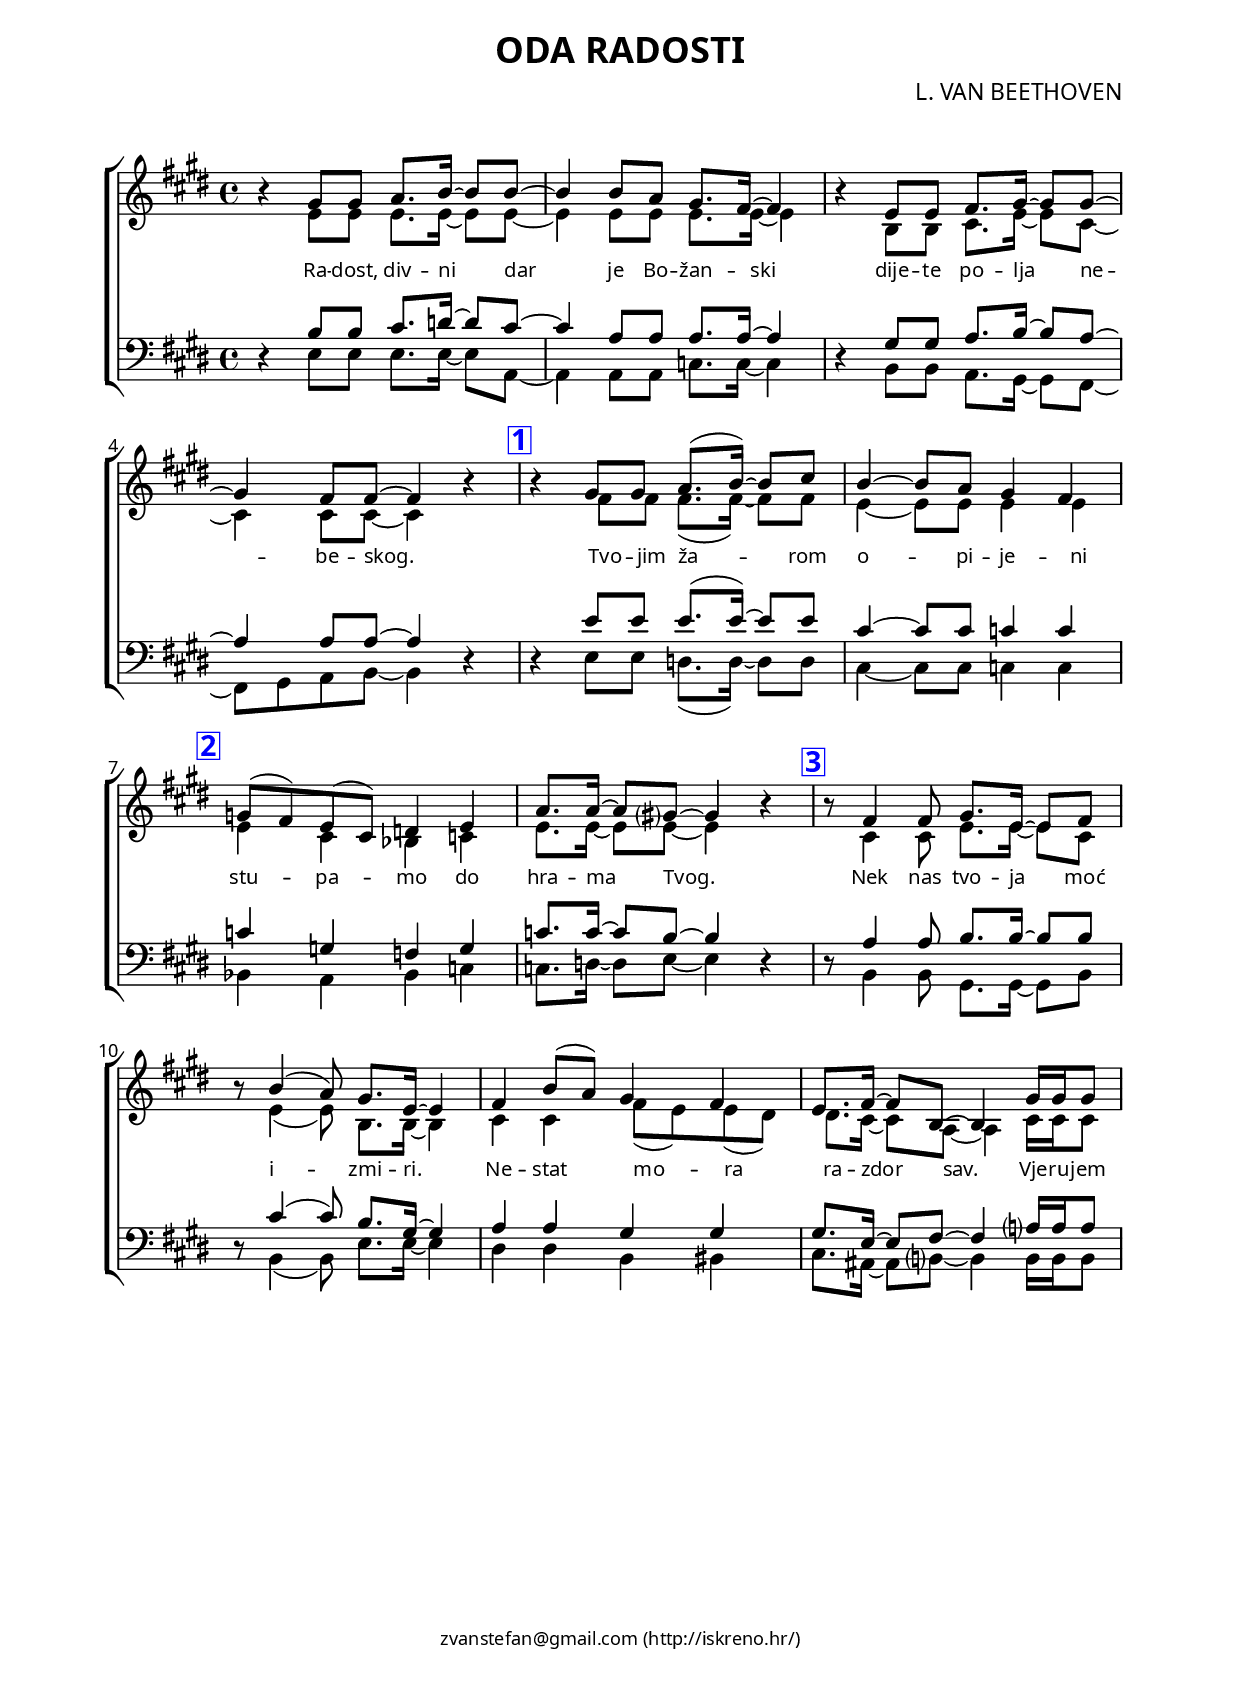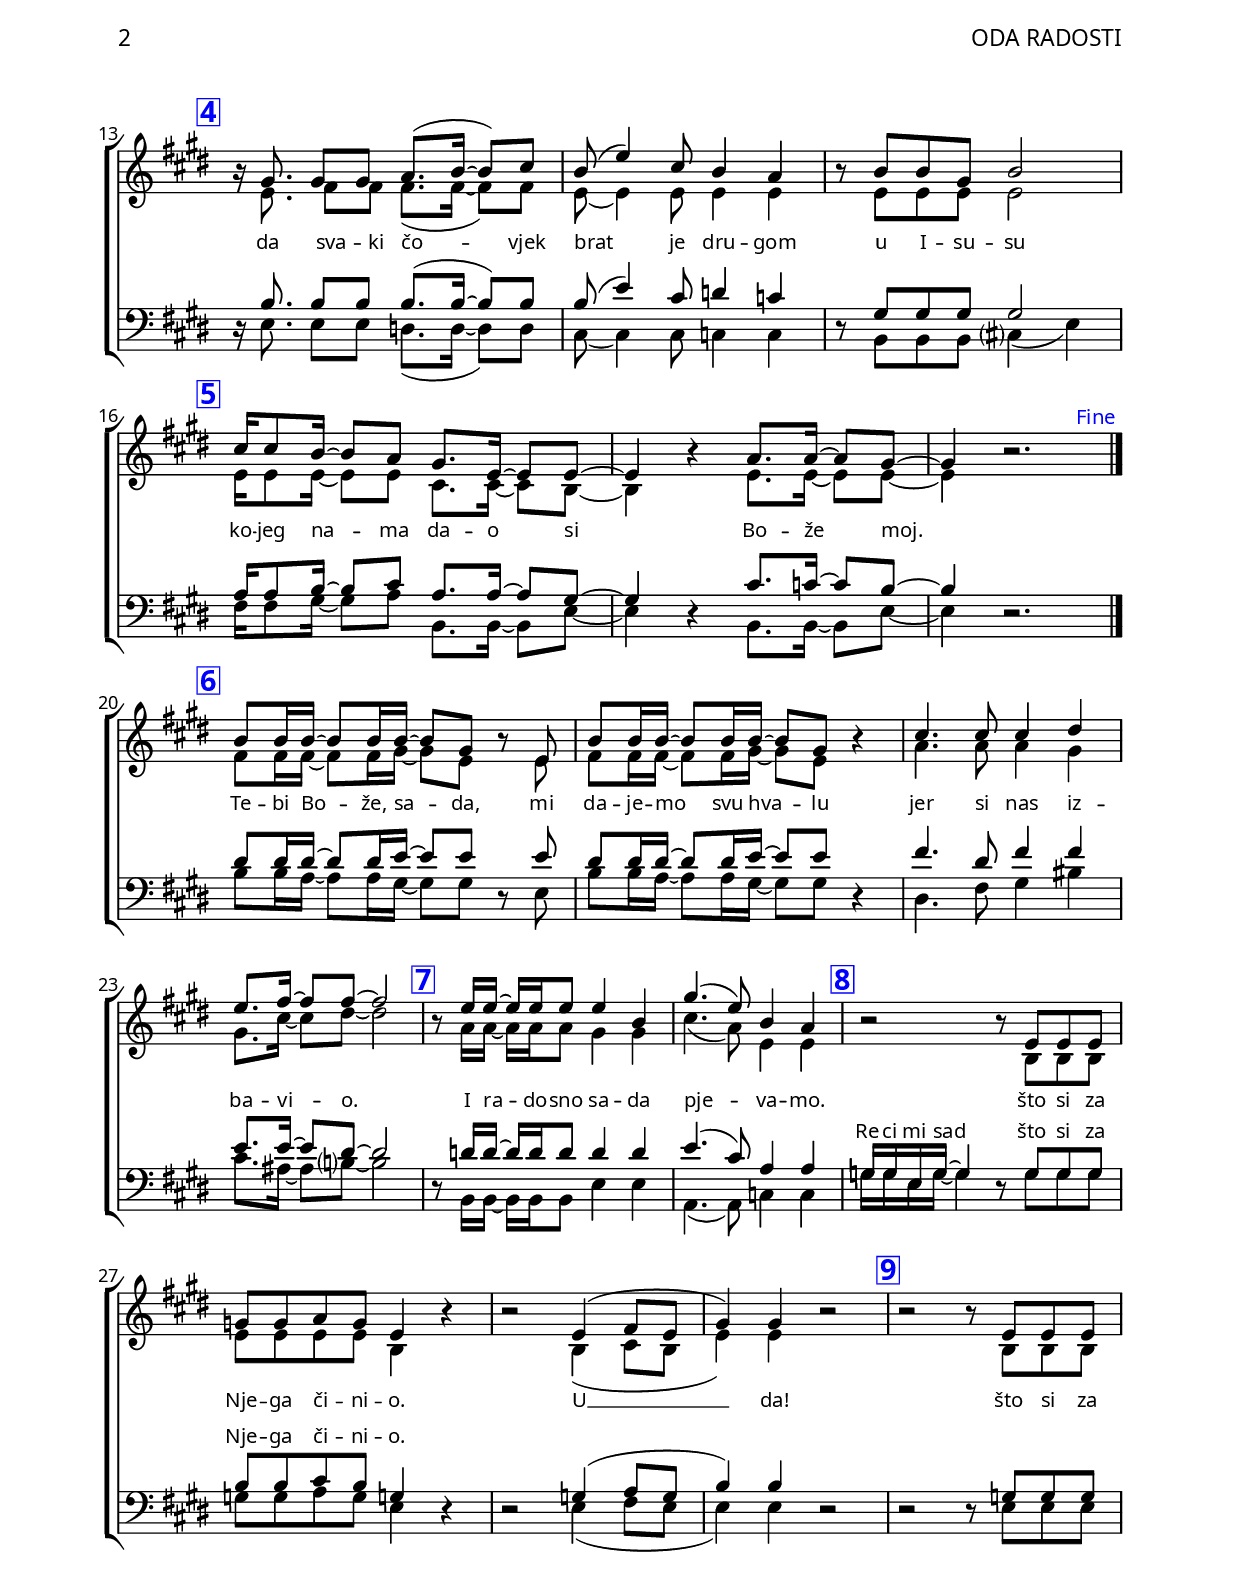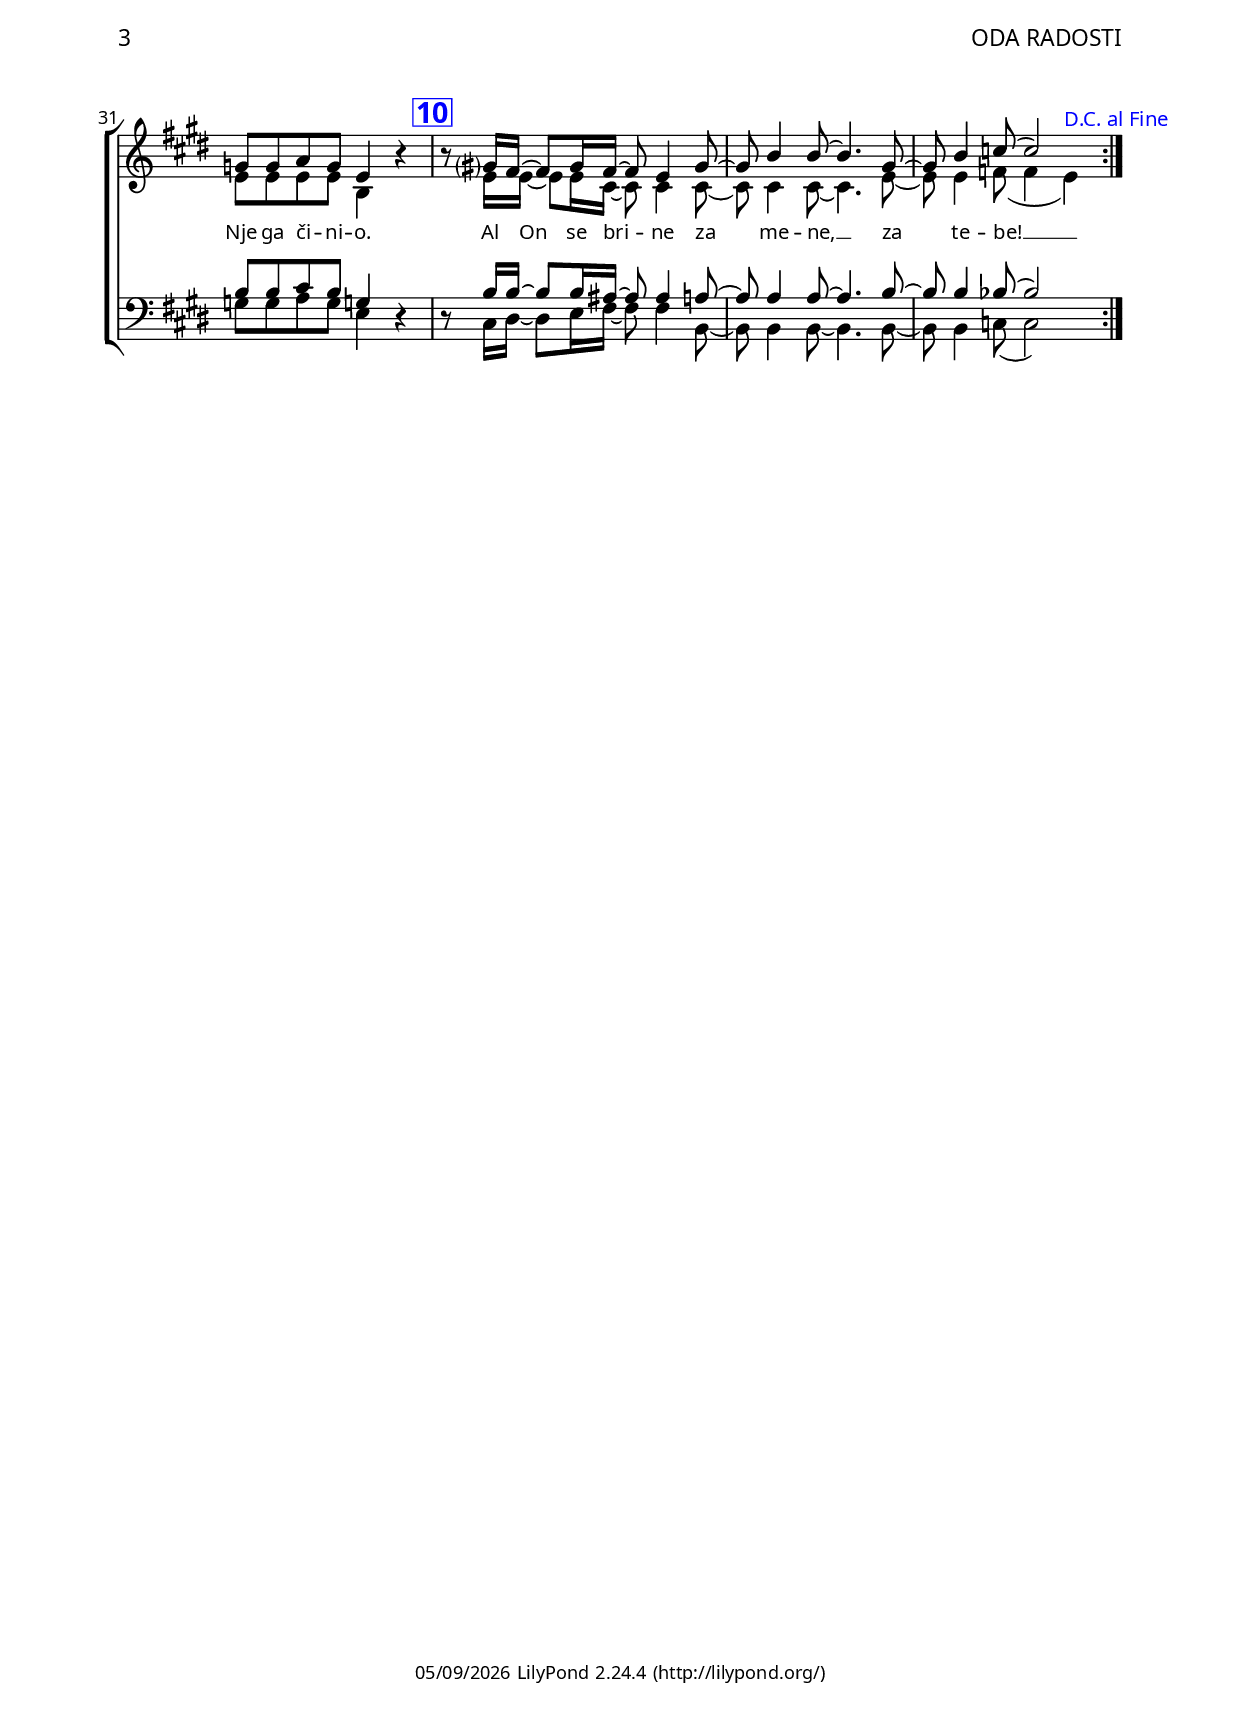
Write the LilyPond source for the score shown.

\version "2.16.0"
\include "deutsch.ly"

\header {
  title = "ODA RADOSTI"
  composer = "L. VAN BEETHOVEN"
  arranger = ""
  subtitle = ""
}

\include "../config.ly"
%% version 24/04/2012
%% for lilypond 2.16 or higher

%% some utility functions
#(define (name-of music)
 (ly:music-property music 'name))
 
#(define (good-music? music)
   (and (not (eq? 'Music (name-of music)))
        (or (pair? (ly:music-property music 'elements))
            (ly:music? (ly:music-property music 'element))
            (pair? (ly:music-property music 'articulations)))))
 
#(define (noteEvent? music)
(eq? (name-of music) 'NoteEvent))
 
#(define (has-notes? music)
"Return true if there is at least one note in `music, false otherwise."
(let ((found? #f))
  (let loop ((evt music))
    (cond (found?)    ; do nothing : stop loop
          ((noteEvent? evt)(set! found? #t))
          (else       ; search deeper
            (let ((e (ly:music-property evt 'element))
                  (es (ly:music-property evt 'elements)))
              (if (ly:music? e) (loop e))
              (while (and (pair? es)(not found?))
                (begin
                  (loop (car es))
                  (set! es (cdr es))))))))
 found?))
 
#(define (expand-q-chords music); for q chords : see chord-repetition-init.ly
(expand-repeat-chords! (list 'rhythmic-event) music))

#(define-macro (add! lst elt)
"Add element `elt to the list `lst."
`(set! ,lst (append ,lst (list ,elt))))

#(define (first-event-is-note music)
"Explore the first containers for the very first event and return true only if
this event is a note."
(let ((res #f))
  (let loop ((evt music))
    (if (not res)
     (case (name-of evt) 
       ((NoteEvent) (set! res #t))
       ((EventChord) (set! res (has-notes? evt)))  
       (else 
          (let ((e (ly:music-property evt 'element))
                (es (ly:music-property evt 'elements)))
            (if (ly:music? e)(loop e))
            (if (pair? es)(loop (car es)))))))) ; only first elt
  res))

#(define (clean-music mus)
"Try to reduce the number of sequential music"
(let ((name (ly:music-property mus 'name)))
  (cond
    ((eq? name 'SequentialMusic)
       (ly:music-set-property! mus 'elements (fold-right
          (lambda (evt prev-list)
            (if (eq? (ly:music-property evt 'name) 'SequentialMusic)
              (append (ly:music-property (clean-music evt) 'elements) prev-list)
              (cons (clean-music evt) prev-list)))
          '()
          (ly:music-property mus 'elements))))
    ((eq? name 'SimultaneousMusic)
       (ly:music-set-property! mus 'elements
                (map clean-music (ly:music-property mus 'elements))))
    ((memq name (list 'RelativeOctaveMusic 'UnrelativableMusic))
         (ly:music-set-property! mus 'element (clean-music
                  (ly:music-property mus 'element)))))
 mus))

%%%%%%%%%%%%%%%%%%%%%%%%%%%%% changePitch %%%%%%%%%%%%%%%%%%%%%%%%%%%%%%
#(define cPInsertInPattern (gensym))
#(define cPSamePitch (gensym))
#(define cPSamePitchEnd (gensym))

#(define (make-notes-list music)
"Make a list with each element of one of this type
  1- a note, a chord, a rest, a skip
  2- #f : it will indicate that the next element is of type 3
  3- some music added with \\insert function, inside the `newnotes
     parameter of the \\changePitch function."
(let ((res '()))     ; the list to fill
  (define (fill-notes-list evt)
    (let ((tags (ly:music-property evt 'tags)))
      (cond 
        ((memq cPInsertInPattern tags)        ; a music added by \insert
            (ly:music-set-property! evt 'tags
                          (delq cPInsertInPattern tags)); remove the tag
            (add! res #f)          ; #f will indicate that next elt is
            (add! res evt))        ; an \insert music
         ((memq (name-of evt)(list 
                  'EventChord 'NoteEvent 'RestEvent 'SkipEvent 'SkipMusic))
            (add! res evt))
         (else
          (let ((elt (ly:music-property evt 'element))
                (elts (ly:music-property evt 'elements)))
            (if (ly:music? elt) (fill-notes-list elt))
            (if (pair? elts)(for-each fill-notes-list elts)))))))
(fill-notes-list music)
res))

%%%%%%%%%%%%  used inside change-pitch
#(define-macro (add-insert-music! music-list)
"Check if an element is #f and if so, add the following element to the list"
`(while (and (pair? notes-list)            ; (car notes-list) = #f means next
             (not (car notes-list)))       ;  elt is an \insert music
  (begin (add! ,music-list (cadr notes-list))
         (set! skip-notnote-event? #t)   ; will skip all datas before next note
         (set! notes-list (cddr notes-list)))))
%%%%%%%%%%%%  used inside the inner function change-one-note
#(define (copy-duration from to)  ; from and to as EventChord or NoteEvent
(let ((max-dur #f)); in theory, 2 notes in a chord can have a different duration
  (music-map (lambda (x)            ; get main duration from `from
              (let ((dur (ly:music-property x 'duration)))
               (if (and (ly:duration? dur)
                        (or (not max-dur)
                            (ly:duration<? max-dur dur))); take the greater
                 (set! max-dur dur))
                 x))
              from)
  (music-map (lambda (x)            ; set duration to `to
               (if (ly:duration? (ly:music-property x 'duration))
                  (ly:music-set-property! x 'duration max-dur))
               x)
             to)))

#(define (copy-arti from to) ; from and to as EventChord or NoteEvent
(let* ((es-from (ly:music-property from 'elements))
       (es-to (ly:music-property to 'elements))
       (arti-from (if (null? es-from) 
                    (ly:music-property from 'articulations)
                    (filter 
                      (lambda(x)
                        (not (ly:duration? (ly:music-property x 'duration))))
                      es-from))))
  (if (null? es-to)                       ; NoteEvent
    (ly:music-set-property! to 'articulations  
              (append (ly:music-property to 'articulations) arti-from))
    (ly:music-set-property! to 'elements  ; EventChord
              (append es-to arti-from)))
  ; copy also 'tags and 'to-relative-callback            
  (ly:music-set-property! to 'tags 
    (append (ly:music-property from 'tags)(ly:music-property to 'tags)))
   (if (null? es-to) 
      (ly:music-set-property! to 'to-relative-callback 
          (ly:music-property from 'to-relative-callback))
      (begin
        (ly:music-set-property! to 'to-relative-callback 
            ly:music-sequence::event-chord-relative-callback)
        (ly:music-set-property! (car es-to) 'to-relative-callback
            (ly:music-property from 'to-relative-callback))))
    ))

%% del-arti is called for all notes but the first of a \samePitch section. 
#(define (del-arti note-or-chord)
(ly:music-set-property! note-or-chord 'articulations '())
(ly:music-set-property! note-or-chord 'elements 
  (filter (lambda(x) 
              (and (ly:duration? (ly:music-property x 'duration))
                   (ly:music-set-property! x 'articulations '())))
          (ly:music-property note-or-chord 'elements)));; can be empty
(music-map  ;; del all caution accidentals
  (lambda(x)(if (eq? (name-of x) 'NoteEvent) 
               (ly:music-set-property! x 'force-accidental #f))
             x)
  note-or-chord))

#(define (change-pitch pattern newnotes)
"The scheme function of \\changePitch.`pattern and `newnotes are music.
`pattern must contain at least 1 note."
(let ((notes-list (make-notes-list newnotes)) ; see (make-notes-list)
      (seq-list '())                          ; list of transformed patterns
      (skip-notnote-event? #f) ; set when a skip or \insert is found in newnotes
      (same-pitch-section? #f) ; set for a \samePitch section in pattern
      (must-filter #f))        ; set when filter good-music? has to be called
  (define (change-one-note note res)  ; note = EventChord NoteEvent, res = list
    (cond
      ((null? notes-list)             ; if notes-list is empty
        (set! must-filter #t)         ; returns an undefined music that we
        (make-music 'Music))          ; will have to filter.
      (else (let ((x (car notes-list)))
        (case (name-of x)
            ((or EventChord NoteEvent RestEvent)
                (if same-pitch-section? ; the same x will be used several times
                                   (set! x (del-arti (ly:music-deep-copy x))))
                (copy-duration note x)
                (copy-arti note x)
                (let ((tags (ly:music-property x 'tags)))
                  (cond               ; are we in a \samePitch section ?
                    ((memq cPSamePitch tags)    ; yes, first,remove the tag
                       (ly:music-set-property! x 'tags (delq cPSamePitch tags))
                       (set! same-pitch-section? #t)) ; then set the flag
                    ((memq cPSamePitchEnd tags) ; last note of \samePitch
                       (ly:music-set-property! x 'tags
                                      (delq cPSamePitchEnd tags))
                       (set! same-pitch-section? #f)       ; unset the flag
                       (set! notes-list (cdr notes-list))) ; next new note
                    (else (set! notes-list (cdr notes-list)))))
                 (set! skip-notnote-event? #f); \insert and \skip will delete
                              ; all datas between 2 notes, so stop this here.
                 (add! res x) ; add the modified note                       
                 (add-insert-music! res))  ; is there \insert music ?      
            ((SkipEvent)     ; the new evt was a \skip : nothing will be
                (set! skip-notnote-event? #t)  ; added until a new note is
                (set! notes-list (cdr notes-list))))))); found in pattern
        res)
  (define (change-one-pattern pat)
   (let ((res '()))        ; the container (a list) for the modified evts
    (let loop ((evt pat))
      (cond 
        ((memq (name-of evt)(list 'NoteEvent 'EventChord))
          (set! res (change-one-note evt res)))
        ((or (ly:duration? (ly:music-property evt 'duration))
             (not (has-notes? evt)))
          (if (not (or skip-notnote-event? (null? notes-list))) (add! res evt)))
        (else
          (let ((e (ly:music-property evt 'element))
                (es (ly:music-property evt 'elements))
                (save-res res))
           (if (ly:music? e)(ly:music-set-property! evt 'element (begin
              (set! res (change-one-pattern e))
              (case (length res)
                ((0) (set! must-filter #t)  ; we'll have to
                     res)                   ; filter pat
                ((1) (car res))
                (else (make-sequential-music res))))))
           (if (pair? es)(ly:music-set-property! evt 'elements (begin
              (set! res '())
              (for-each loop es)
              res)))
           (set! res save-res)
           (add! res evt))))
          res)))    ; return the container with the modified list                 
    ;;;;; end of change-one-pattern and beginning of the main function ;;;;;
   (add-insert-music! seq-list)     ; if notes-list begins with an \insert music
   (while (pair? notes-list)
     (let ((evt (car notes-list)))  ; deals first with a special case :
       (if (and evt                                 ; first elt of notes-list
               (eq? 'SkipEvent (name-of evt))       ; is a \skip ? and pattern
               (not (first-event-is-note pattern))) ; is not beginning by a note
          (begin (set! skip-notnote-event? #t)  ; skip all datas before the very
                 (set! notes-list (cdr notes-list)); first note of the pattern.
                 (add-insert-music! seq-list))) ;check then for an \insert music
         ;; now, do the staff : change each notes of pattern with a new pitch ;;
       (let ((new-es (change-one-pattern (ly:music-deep-copy pattern))))
         (if must-filter (set! new-es (filter good-music? new-es)))
         (set! seq-list (append seq-list new-es)) ; add transformed pattern
         (if (> (length notes-list) 2)    ; case here of a \skip then an \insert
            (let ((elt1 (car notes-list))     ; a \skip ?
                  (elt2 (cadr notes-list)))   ; if #f then elt3 = \insert music
               (if (and elt1 (eq? 'SkipEvent (name-of elt1)) (not elt2))
                 (begin  ; the \insert music will be placed between the end of 
                   (set! notes-list (cdr notes-list)) ; the current pattern and 
                   (add-insert-music! seq-list))))))  ; before the next pattern.
         (set! skip-notnote-event? #f)))        ; ready now for the next loop...

   (let ((relativize (lambda(m)
            (let* ((clean-newnotes (clean-music newnotes))
                   (name (name-of clean-newnotes)))
                (if (memq name (list 'RelativeOctaveMusic 'UnrelativableMusic))
                   (make-music name 'element m)
                   m)))))
     (case (length seq-list)
        ((0) (make-music 'Music 'void #t))
        ((1) (relativize (car seq-list)))
        (else (relativize (clean-music (make-sequential-music seq-list))))))))

changePitch = #(define-music-function (parser location pattern newnotes)
                                                          (ly:music? ly:music?)
"Change each notes in `pattern by the notes (or rests) given in `newnotes.
If count of events doesn't match, pattern is duplicated repeatedly or truncate."
(let* ((expand-q (lambda (music) (expand-repeat-chords!
			    (cons 'rhythmic-event (ly:parser-lookup parser '$chord-repeat-events))
			    music)))
       (pattern (expand-q pattern))
       (newnotes (expand-q newnotes)))
(if (has-notes? pattern)               ; avoid endless loops ...
  (change-pitch pattern newnotes)
  pattern)))
%%%%%%%%%%%%%%%%%%%%%%%%%%%%%%%%%%%%%%%%%%%%%%%%%%%%%%%%%%%%%%%%%%%%%%%%%%%%%%%%
%% enhancement functions, working with \changePitch pattern newnotes

samePitch = #(define-music-function (parser location music) (ly:music?)
"Inside the `pattern parameter of the \\changePitch function, you can group
some notes by calling this function. All grouped notes will have the same pitch,
according to the current note of the `newnotes parameter of \\changePitch."
(let((first-note #f)
     (last-note #f))
  (map-some-music
    (lambda (x)
      (case (name-of x)
        ((or NoteEvent EventChord)
           (if (not first-note)
             (begin
               (set! first-note x)
               (ly:music-set-property! x 'to-relative-callback '()))
             (ly:music-set-property! x 'to-relative-callback ; avoid octave pbs
                (lambda (x p)                                ; in \relative mode
                    (ly:prob-set-property! x 'pitch p)
                    p)))
           (ly:music-set-property! x 'tags (cons
                   cPSamePitch  ; add tag cPSamePitch to x
                   (ly:music-property x 'tags)))
           (set! last-note x)   ; save the note x
           x)
        (else #f)))
    music)
  (if last-note              ; the last saved EventChord
     (ly:music-set-property! last-note 'tags (cons
           cPSamePitchEnd    ; add cPSamePitchEnd tag, delete cPSamePitch tag
           (delq cPSamePitch (ly:music-property last-note 'tags)))))
  music))

absolute = #(define-music-function (parser location music) (ly:music?)
"Make `music unrelativable. To use inside a \\samePitch function in relative
mode."
(make-music 'UnrelativableMusic 'element music))

insert = #(define-music-function (parser location music) (ly:music?)
"Using this function inside the `newnotes parameter of the \\changePitch
function, allow you to insert and remplace by `music, all music between one note
and his following, in the `pattern parameter of \\changePitch, ."
#{ \tag #cPInsertInPattern $music #})

%%%%%%%
%{ #(define (n-copy n music)
(if (< n 2)
  music
 (make-sequential-music (map
    (lambda (x)(ly:music-deep-copy music))
    (make-list n))))) %}

#(define (n-copy n music)
(cond
  ((> n 1) (make-sequential-music (map (lambda (x)(ly:music-deep-copy music))
                                       (make-list n))))
  ((= n 1) music)
  (else (make-music 'Music 'void #t))))

nCopy = #(define-music-function (parser location n music)(integer? ly:music?)
(n-copy n music))

%% same effect as { \repeat unfold n s } but \nSkip works inside the `newnotes
%% parameter of \changePitch.
nSkip = #(define-music-function (parser location n)(integer?)
"Return \\skip \\skip \\skip ... n times."
#{
  \nCopy #n s
#})
%%%%%%%%%%%%%%%%%%%%%%%%%%%%%%%%%%%%%%%%%%%%%%%%%%%%%%%%%%%%%%%%%%%%%%%%%%%%%%%%
%% shortcuts

patI ={ c8.  c16}      % default values for patI and patII, if the user do not
patII ={ c4.  c8}      % define them, before using \cPI and \cPII

cPI = #(define-music-function (parser location newnotes) (ly:music?)
#{
	\changePitch \patI $newnotes
#})

cPII = #(define-music-function (parser location newnotes) (ly:music?)
#{
	\changePitch \patII $newnotes
#})

#(define cP changePitch)

%%%%%%%%%%%%%%%%%%%%%%%%%%%%%%%%%%%%%%%%%%%%%%%%%%%%%%%%%%%%%%%%%%%%%%%%%%%%%%%


\paper {
  oddHeaderMarkup = \markup {
    \fill-line
    {
      \on-the-fly #not-first-page \fromproperty #'page:page-number-string
      %% left
      " "
      %% center
      \on-the-fly #not-first-page \override #'(font-name . "JohnSans White Pro") \fromproperty #'header:title
      %% right
    }
  }
  
  evenHeaderMarkup = \oddHeaderMarkup
} 

global = { 
  #(set-accidental-style 'modern-voice-cautionary 'Score)
  \compressFullBarRests
}

sopran = \relative c'' {
  \key e \major
  r4 gis8 gis a8. h16 ~ h8 h8 ~ |
  h4 h8 a gis8. fis16 ~ fis4 |
  r4 e8 e fis8. gis16 ~ gis8 gis ~ |
  gis4 fis8 fis ~ fis4 r |
  \mark \default
  r4 gis8 gis a8.( h16 ) ~ h8 cis |
  h4 ~ h8 a gis4 fis |
}
sopran_patOne = \relative c'' {
  \mark \default
  g8 ( fis ) e ( cis ) d4 e |
}
sopran_patTwo = \relative c'' {
  a8. a16 ~ a8 gis ~ gis4 r4 |
  \mark \default
  r8 fis4 fis8 gis8. e16 ~ e8 fis |
  r8 h4 ( a8 ) gis8. e16 ~ e4 |
}
sopran_patThree = \relative c' {
  fis4 h8 ( a ) gis4 fis |
}
sopran_patFour = \relative c' {
  e8. fis16 ~ fis8 h, ~ h4 gis'16 gis gis8 |
  \mark \default
  r16 gis8. gis8 gis a8. ( h16 ~ h8 ) cis |
  h8 ( e4 ) cis8 h4 a |
}
sopran_patFive = \relative c'' {
  r8 h8 h8 gis h2 |
}
sopran_patSix = \relative c'' {
  \mark \default
  cis16 cis8 h16 ~ h8 a gis8. e16 ~ e8 e ~ |
  e4 r4 a8. a16 ~ a8 gis8 ~ |
  gis4 r2. |
  %\once \override Score.RehearsalMark #'self-alignment-X = #RIGHT
  \once \override Score.RehearsalMark #'break-visibility = #begin-of-line-invisible
  \mark \markup { \small "Fine" }
  \bar ""
  \once \override Score.TimeSignature #'stencil = ##f
  \time 1/16
  s16
  \bar "|."
  \break
  %b dio
  \once \override Score.TimeSignature #'stencil = ##f
  \time 4/4
  \mark \default
  h8 h16 h ~ h8 h16 h ~ h8 gis8 r e |
  h'8 h16 h ~ h8 h16 h ~ h8 gis8 r4 |
  cis4. cis8 cis4 dis |
  e8. fis16 ~ fis8 fis ~ fis2 |
  \mark \default
  r8 e16 e ~ e e e8 e4 h |
  gis'4. ( e8 ) h4 a |
}
sopran_patSeven = \relative c' {
  \mark \default
  r2 r8 e8 e e |
}
sopran_patEight = \relative c'' {
  g8 g a g e4 r4 |
  r2 e4 ( fis8 e |
  gis4 ) gis4 r2 |
  \mark \default
  r2 r8 e8 e e |
  g8 g a g e4 r4 |
  \mark \default
  r8 gis16 fis ~ fis8 gis16 fis ~ fis8 e4 gis8 ~ |
  gis h4 h8 ~ h4. gis8 ~ |
  gis h4 c8 ( c2 ) | \bar ":|"
  \once \override Score.RehearsalMark #'break-visibility = #begin-of-line-invisible
  \mark \markup { \small "D.C. al Fine" }
}

alt_patEight = \relative c'' {
  g8 g a g e4 r4 |
  r2 e4 ( fis8 e |
  gis4 ) gis4 r2 |
  r2 r8 e8 e e |
  g8 g a g e4 r4 |
  r8 gis16 fis ~ fis8 gis16 fis ~ fis8 e4 gis8 ~ |
  gis h4 h8 ~ h4. gis8 ~ |
  gis h4 c8 ( c4 c ) |
}

patOne = { c4 c c c }
patTwo = { c4 c c8 ( c ) c ( c ) }
patFour = { r8 c c c c4 c }
patFive = { c16 c c c ~ c4 r8 c c c }
basPat = {
  r4 gis8 gis a8. h16 ~ h8 h8 ~ |
  h4 h8 a gis8. fis16 ~ fis4 |
  r4 e8 e fis8. gis16 ~ gis8 gis ~ |
  gis8 gis fis8 fis ~ fis4 r |
  r4 gis8 gis a8. h16 ~ h8 cis |
  h4 ~ h8 a gis4 fis |
}

alt = \relative c' {
  e e e e e e |
  e e e e e e |
  h h cis e e cis |
  cis cis cis cis |
  fis fis fis fis fis fis |
  e e e e e |
  e cis b c |
  e e e e e |
  cis cis e e e cis |
  e e h h h |
  cis cis fis e e dis |
  dis cis cis a a cis cis cis |
  e fis fis fis fis fis fis |
  e e e e e |
  e e e e |
  e e e e e cis cis cis h |
  h e e e e |
  e |
  fis fis fis fis fis gis gis e e |
  fis fis fis fis fis gis gis e |
  a a a gis |
  gis cis cis dis dis |
  %4 strana
  a a a a a gis gis |
  cis a e e |
  h h h |
  e e e e h |
  h cis h |
  e e |
  h h h |
  e e e e h |
  e e e e cis cis cis cis cis |
  cis cis cis e |
  e e f f e |
}

tenor = \relative c' {
  h h cis d d cis |
  cis a a a a a |
  gis gis a h h a |
  a a a a |
  e' e e e e e |
  cis cis cis c c |
  c g f g |
  c c c h h |
  a a  h h h h |
  cis cis h gis gis |
  a a gis gis |
  %page2
  gis e e  fis fis a a a |
  h h h h h h h |
  h e cis d c |
  gis gis gis gis |
  a a h h cis a a a gis |
  gis cis c c h |
  h |
  dis dis dis dis dis e e e e |
  dis dis dis dis dis e e e |
  fis dis fis fis |
  e e e dis dis |
  d d d d d d d |
  e cis a a |
  g g e g g g g g |
  h h cis h g |
  g a g |
  h h |
  g g g |
  h h cis h g |
  h h h h ais ais ais a |
  a a a a h |
  h h b b |
}

bas = \relative c {
  e e e e e a, |
  a a a c c c |
  h h a gis gis fis |
  fis gis a h h |
  e e d (d )d d |
  cis cis cis c c |
  b a b c |
  c d d e e |
  h h gis gis gis h |
  h h e e e |
  dis dis h his |
  %page2
  cis ais ais h h h h h |
  e e e d d d d |
  cis cis cis c c |
  h h h cis ( e ) |
  fis fis gis gis a h, h h e |
  e h h h e |
  e |
  h' h a a a gis gis gis e |
  h' h a a a gis gis gis |
  dis fis gis his |
  cis ais ais h h |
  %page4
  h, h h h h e e |
  a, a c c |
  g' g e g g g g g |
  g g a g e |
  e fis e |
  e e |
  e e e |
  g g a g e |
  cis dis dis e fis fis fis h, |
  h h h h h |
  h h c c |
}

rijeci = \lyricmode {
  Ra -- dost, div -- ni dar je Bo -- žan -- ski
  dije -- te po -- lja ne -- be -- skog.
  Tvo -- jim ža -- rom o -- pi -- je -- ni stu -- pa -- mo do
  hra -- ma Tvog.
  Nek nas tvo -- ja moć i -- zmi -- ri. Ne -- stat mo -- ra
  ra -- zdor sav. Vje -- ru -- jem da sva -- ki čo -- vjek brat je dru -- gom
  u I -- su -- su ko -- jeg na -- ma da -- o si Bo -- že moj.
  Te -- bi Bo -- že, sa -- da, mi da -- je -- mo svu hva -- lu jer si nas iz -- ba -- vi -- o.
  I ra -- do -- sno sa -- da pje -- va -- mo.
  što si za Nje -- ga či -- ni -- o. U __ da!
  što si za Nje -- ga či -- ni -- o.
  Al On se bri -- ne za me -- ne, __ za te -- be! __
}

rijeciBas = \lyricmode {
  \repeat unfold 101 \skip8
  Re -- ci mi sad što si za Nje -- ga či -- ni -- o.
}

#(define (rest-score r)
   (let ((score 0)
         (yoff (ly:grob-property-data r 'Y-offset))
         (sp (ly:grob-property-data r 'staff-position)))
     (if (number? yoff)
         (set! score (+ score 2))
         (if (eq? yoff 'calculation-in-progress)
             (set! score (- score 3))))
     (and (number? sp)
          (<= 0 2 sp)
          (set! score (+ score 2))
          (set! score (- score (abs (- 1 sp)))))
     score))

#(define (merge-rests-on-positioning grob)
   (let* ((can-merge #f)
          (elts (ly:grob-object grob 'elements))
          (num-elts (and (ly:grob-array? elts)
                         (ly:grob-array-length elts)))
          (two-voice? (= num-elts 2)))
     (if two-voice?
         (let* ((v1-grob (ly:grob-array-ref elts 0))
                (v2-grob (ly:grob-array-ref elts 1))
                (v1-rest (ly:grob-object v1-grob 'rest))
                (v2-rest (ly:grob-object v2-grob 'rest)))
           (and
            (ly:grob? v1-rest)
            (ly:grob? v2-rest)	     	   
            (let* ((v1-duration-log (ly:grob-property v1-rest 'duration-log))
                   (v2-duration-log (ly:grob-property v2-rest 'duration-log))
                   (v1-dot (ly:grob-object v1-rest 'dot))
                   (v2-dot (ly:grob-object v2-rest 'dot))
                   (v1-dot-count (and (ly:grob? v1-dot)
                                      (ly:grob-property v1-dot 'dot-count -1)))
                   (v2-dot-count (and (ly:grob? v2-dot)
                                      (ly:grob-property v2-dot 'dot-count -1))))
              (set! can-merge
                    (and 
                     (number? v1-duration-log)
                     (number? v2-duration-log)
                     (= v1-duration-log v2-duration-log)
                     (eq? v1-dot-count v2-dot-count)))
              (if can-merge
                  ;; keep the rest that looks best:
                  (let* ((keep-v1? (>= (rest-score v1-rest)
                                       (rest-score v2-rest)))
                         (rest-to-keep (if keep-v1? v1-rest v2-rest))
                         (dot-to-kill (if keep-v1? v2-dot v1-dot)))
                    ;; uncomment if you're curious of which rest was chosen:
                    ;;(ly:grob-set-property! v1-rest 'color green)
                    ;;(ly:grob-set-property! v2-rest 'color blue)
                    (ly:grob-suicide! (if keep-v1? v2-rest v1-rest))
                    (if (ly:grob? dot-to-kill)
                        (ly:grob-suicide! dot-to-kill))
                    (ly:grob-set-property! rest-to-keep 'direction 0)
                    (ly:rest::y-offset-callback rest-to-keep)))))))
     (if can-merge
         #t
         (ly:rest-collision::calc-positioning-done grob))))

\score {
  \new ChoirStaff <<
    \new Staff = women <<
      \new Voice = "sopranos" { \voiceOne << \global \sopran >> \sopran_patOne \sopran_patTwo \sopran_patThree \sopran_patFour \sopran_patFive \sopran_patSix \sopran_patSeven \sopran_patEight }
      \new Voice = "altos" { \voiceTwo << \global \changePitch { \sopran \patOne \sopran_patTwo \patTwo \sopran_patFour \sopran_patFive \sopran_patSix \sopran_patSeven \alt_patEight } \alt >> }
    >>
    %        \new Lyrics \with { alignAboveContext = women } \lyricsto sopranos \sopWords
    \new Lyrics \with { alignBelowContext = women } \lyricsto altos \rijeci
    % we could remove the line about this with the line below, since we want
    % the alto lyrics to be below the alto Voice anyway.
    % \new Lyrics \lyricsto altos \altoWords
    
    \new Staff = men <<
      \clef bass
      \new Voice = "tenors" { \voiceOne << \global \changePitch { \sopran \patOne \sopran_patTwo \patOne \sopran_patFour \sopran_patFive \sopran_patSix \patFive \sopran_patEight } \tenor >> }
      \new Voice = "basses" { \voiceTwo << \global \changePitch { \basPat \patOne \sopran_patTwo \patOne \sopran_patFour \patFour \sopran_patSix \patFive \sopran_patEight } \bas >> }
    >>
    \new Lyrics \with { alignAboveContext = men } \lyricsto tenors \rijeciBas
    %    \new Lyrics \with { alignBelowContext = men } \lyricsto basses \bassWords
    % again, we could replace the line above this with the line below.
    % \new Lyrics \lyricsto basses \bassWords
  >>
  \layout {
    \context {
      % a little smaller so lyrics
      % can be closer to the staff
      \Staff
      \override RestCollision #'positioning-done = #merge-rests-on-positioning
      \override VerticalAxisGroup #'minimum-Y-extent = #'(-3 . 3)
    }
  }
  \midi { \tempo 4 = 120 }
}
